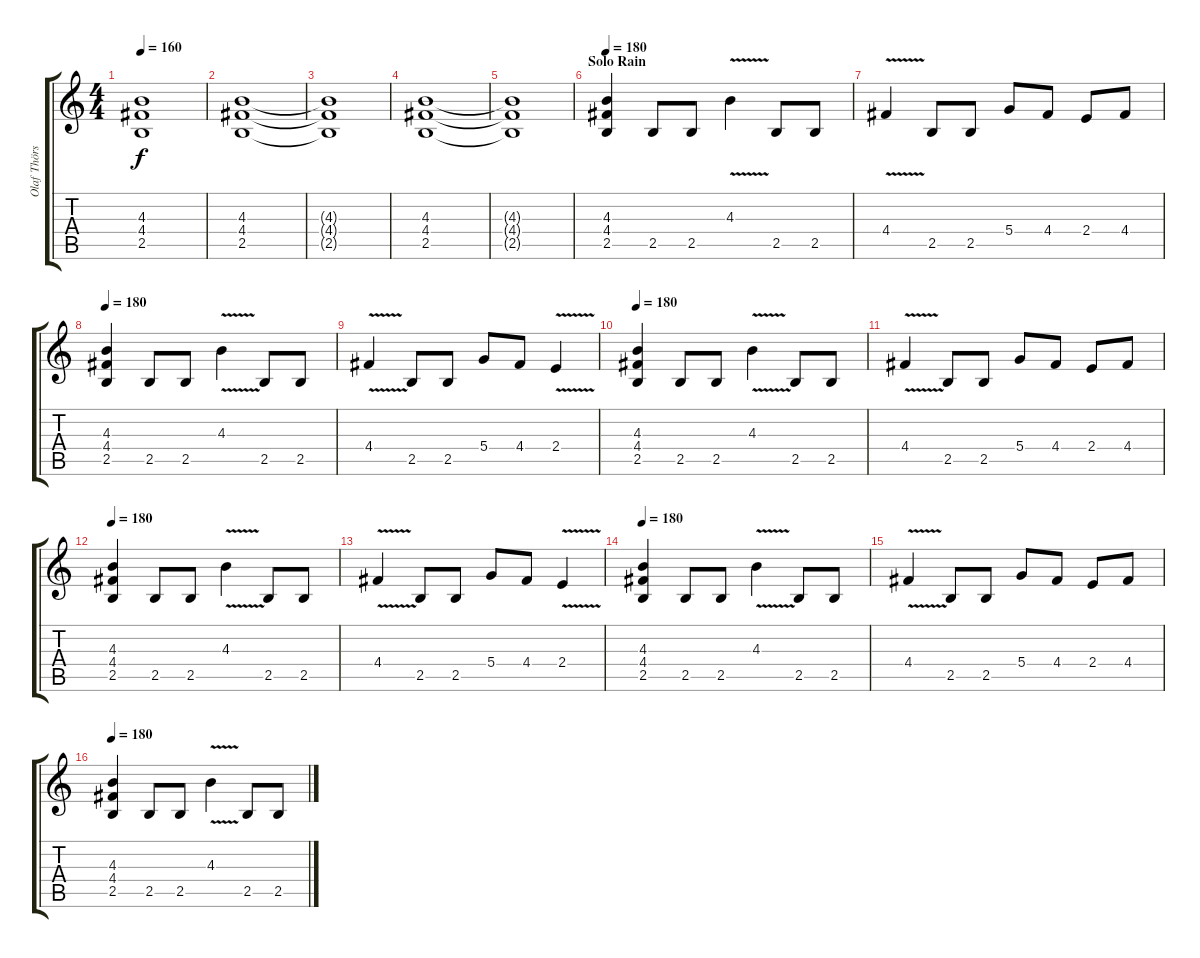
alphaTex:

\track ("Olaf Thörsen" "Olaf Thörs") {instrument distortionguitar}
\staff {score tabs}
\tuning (E4 B3 G3 D3 A2 E2) {hide}
\ts (4 4)
\tempo 160
\clef g2
\ks c
(4.3{t} 4.4{t} 2.5{t}).1{dy f} |
(4.3 4.4 2.5).1 |
(4.3{t} 4.4{t} 2.5{t}).1 |
(4.3 4.4 2.5).1 |
(4.3{t} 4.4{t} 2.5{t}).1 |
\section ("" "Solo Rain")
\tempo 180
(4.3 4.4 2.5).4 2.5.8 2.5.8 4.3{v}.4 2.5.8 2.5.8 |
4.4{v}.4 2.5.8 2.5.8 5.4.8 4.4.8 2.4.8 4.4.8 |
\tempo 180
(4.3 4.4 2.5).4 2.5.8 2.5.8 4.3{v}.4 2.5.8 2.5.8 |
4.4{v}.4 2.5.8 2.5.8 5.4.8 4.4.8 2.4{v}.4 |
\tempo 180
(4.3 4.4 2.5).4 2.5.8 2.5.8 4.3{v}.4 2.5.8 2.5.8 |
4.4{v}.4 2.5.8 2.5.8 5.4.8 4.4.8 2.4.8 4.4.8 |
\tempo 180
(4.3 4.4 2.5).4 2.5.8 2.5.8 4.3{v}.4 2.5.8 2.5.8 |
4.4{v}.4 2.5.8 2.5.8 5.4.8 4.4.8 2.4{v}.4 |
\tempo 180
(4.3 4.4 2.5).4 2.5.8 2.5.8 4.3{v}.4 2.5.8 2.5.8 |
4.4{v}.4 2.5.8 2.5.8 5.4.8 4.4.8 2.4.8 4.4.8 |
\tempo 180
(4.3 4.4 2.5).4 2.5.8 2.5.8 4.3{v}.4 2.5.8 2.5.8
